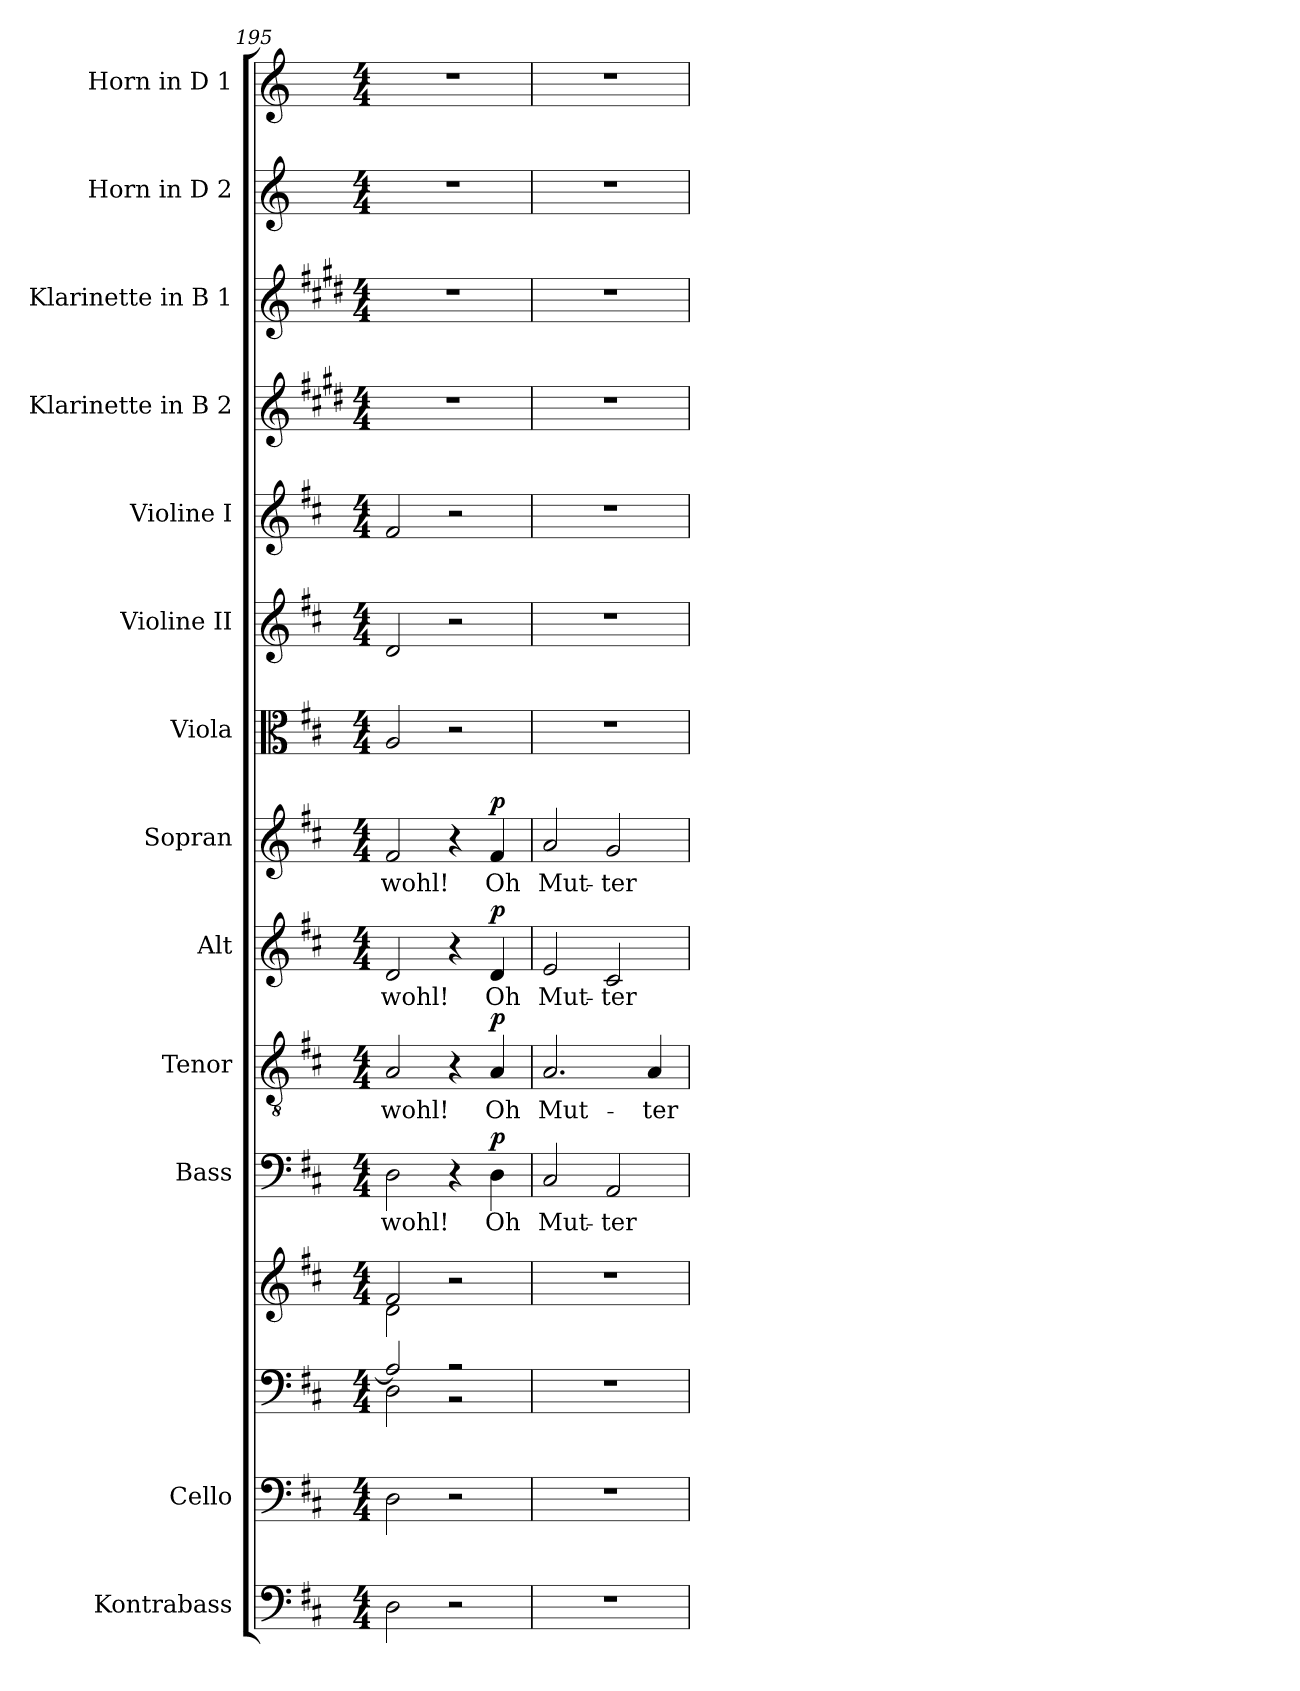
**kern	**kern	**kern	**kern	**kern	**text	**dynam	**kern	**text	**dynam	**kern	**text	**dynam	**kern	**text	**dynam	**kern	**kern	**kern	**kern	**kern	**kern	**kern
*part14	*part13	*part12	*part12	*part11	*part11	*part11	*part10	*part10	*part10	*part9	*part9	*part9	*part8	*part8	*part8	*part7	*part6	*part5	*part4	*part3	*part2	*part1
*staff15	*staff14	*staff13	*staff12	*staff11	*staff11	*staff11	*staff10	*staff10	*staff10	*staff9	*staff9	*staff9	*staff8	*staff8	*staff8	*staff7	*staff6	*staff5	*staff4	*staff3	*staff2	*staff1
*I"Kontrabass	*I"Cello	*	*	*I"Bass	*	*	*I"Tenor	*	*	*I"Alt	*	*	*I"Sopran	*	*	*I"Viola	*I"Violine II	*I"Violine I	*I"Klarinette in B 2	*I"Klarinette in B 1	*I"Horn in D 2	*I"Horn in D 1
*I'Kb.	*	*	*	*I'B	*	*	*I'T	*	*	*I'A	*	*	*I'S	*	*	*I'Vla.	*I'Vl. II	*I'Vl. I	*	*	*I'Hrn. 2	*I'Hrn. 1
*clefF4	*clefF4	*clefF4	*clefG2	*clefF4	*	*	*clefGv2	*	*	*clefG2	*	*	*clefG2	*	*	*clefC3	*clefG2	*clefG2	*clefG2	*clefG2	*clefG2	*clefG2
*ITrd7c12	*	*	*	*	*	*	*	*	*	*	*	*	*	*	*	*	*	*	*ITrd1c2	*ITrd1c2	*ITrd-1c-2	*ITrd-1c-2
*k[f#c#]	*k[f#c#]	*k[f#c#]	*k[f#c#]	*k[f#c#]	*	*	*k[f#c#]	*	*	*k[f#c#]	*	*	*k[f#c#]	*	*	*k[f#c#]	*k[f#c#]	*k[f#c#]	*k[f#c#]	*k[f#c#]	*k[f#c#]	*k[f#c#]
*D:	*D:	*D:	*D:	*D:	*	*	*D:	*	*	*D:	*	*	*D:	*	*	*D:	*D:	*D:	*D:	*D:	*D:	*D:
*M4/4	*M4/4	*M4/4	*M4/4	*M4/4	*	*	*M4/4	*	*	*M4/4	*	*	*M4/4	*	*	*M4/4	*M4/4	*M4/4	*M4/4	*M4/4	*M4/4	*M4/4
=195	=195	=195	=195	=195	=195	=195	=195	=195	=195	=195	=195	=195	=195	=195	=195	=195	=195	=195	=195	=195	=195	=195
*	*	*^	*^	*	*	*	*	*	*	*	*	*	*	*	*	*	*	*	*	*	*	*
!	!	!	!	!	!	!	!LO:LY:b	!	!	!LO:LY:b	!	!	!LO:LY:b	!	!	!LO:LY:b	!	!	!	!	!	!	!	!
2DD\	2D\	2A/]	2D\	2f#/	2d\	2D\	wohl!	.	2A/	wohl!	.	2d/	wohl!	.	2f#/	wohl!	.	2A/	2d/	2f#/	1r	1r	1r	1r
2r	2r	2r	2r	2r	2ryy	4r	.	.	4r	.	.	4r	.	.	4r	.	.	2r	2r	2r	.	.	.	.
!	!	!	!	!	!	!	!LO:LY:b	!LO:DY:a	!	!LO:LY:b	!LO:DY:a	!	!LO:LY:b	!LO:DY:a	!	!LO:LY:b	!LO:DY:a	!	!	!	!	!	!	!
.	.	.	.	.	.	4D\	Oh	p	4A/	Oh	p	4d/	Oh	p	4f#/	Oh	p	.	.	.	.	.	.	.
*	*	*v	*v	*	*	*	*	*	*	*	*	*	*	*	*	*	*	*	*	*	*	*	*	*
*	*	*	*v	*v	*	*	*	*	*	*	*	*	*	*	*	*	*	*	*	*	*	*	*
!!LO:PB:g=z
=196	=196	=196	=196	=196	=196	=196	=196	=196	=196	=196	=196	=196	=196	=196	=196	=196	=196	=196	=196	=196	=196	=196
!	!	!	!	!	!LO:LY:b	!	!	!LO:LY:b	!	!	!LO:LY:b	!	!	!LO:LY:b	!	!	!	!	!	!	!	!
1r	1r	1r	1r	2C#/	Mut-	.	2.A/	Mut-	.	2e/	Mut-	.	2a/	Mut-	.	1r	1r	1r	1r	1r	1r	1r
!	!	!	!	!	!LO:LY:b	!	!	!	!	!	!LO:LY:b	!	!	!LO:LY:b	!	!	!	!	!	!	!	!
.	.	.	.	2AA/	-ter	.	.	.	.	2c#/	-ter	.	2g/	-ter	.	.	.	.	.	.	.	.
!	!	!	!	!	!	!	!	!LO:LY:b	!	!	!	!	!	!	!	!	!	!	!	!	!	!
.	.	.	.	.	.	.	4A/	-ter	.	.	.	.	.	.	.	.	.	.	.	.	.	.
=	=	=	=	=	=	=	=	=	=	=	=	=	=	=	=	=	=	=	=	=	=	=
*-	*-	*-	*-	*-	*-	*-	*-	*-	*-	*-	*-	*-	*-	*-	*-	*-	*-	*-	*-	*-	*-	*-
